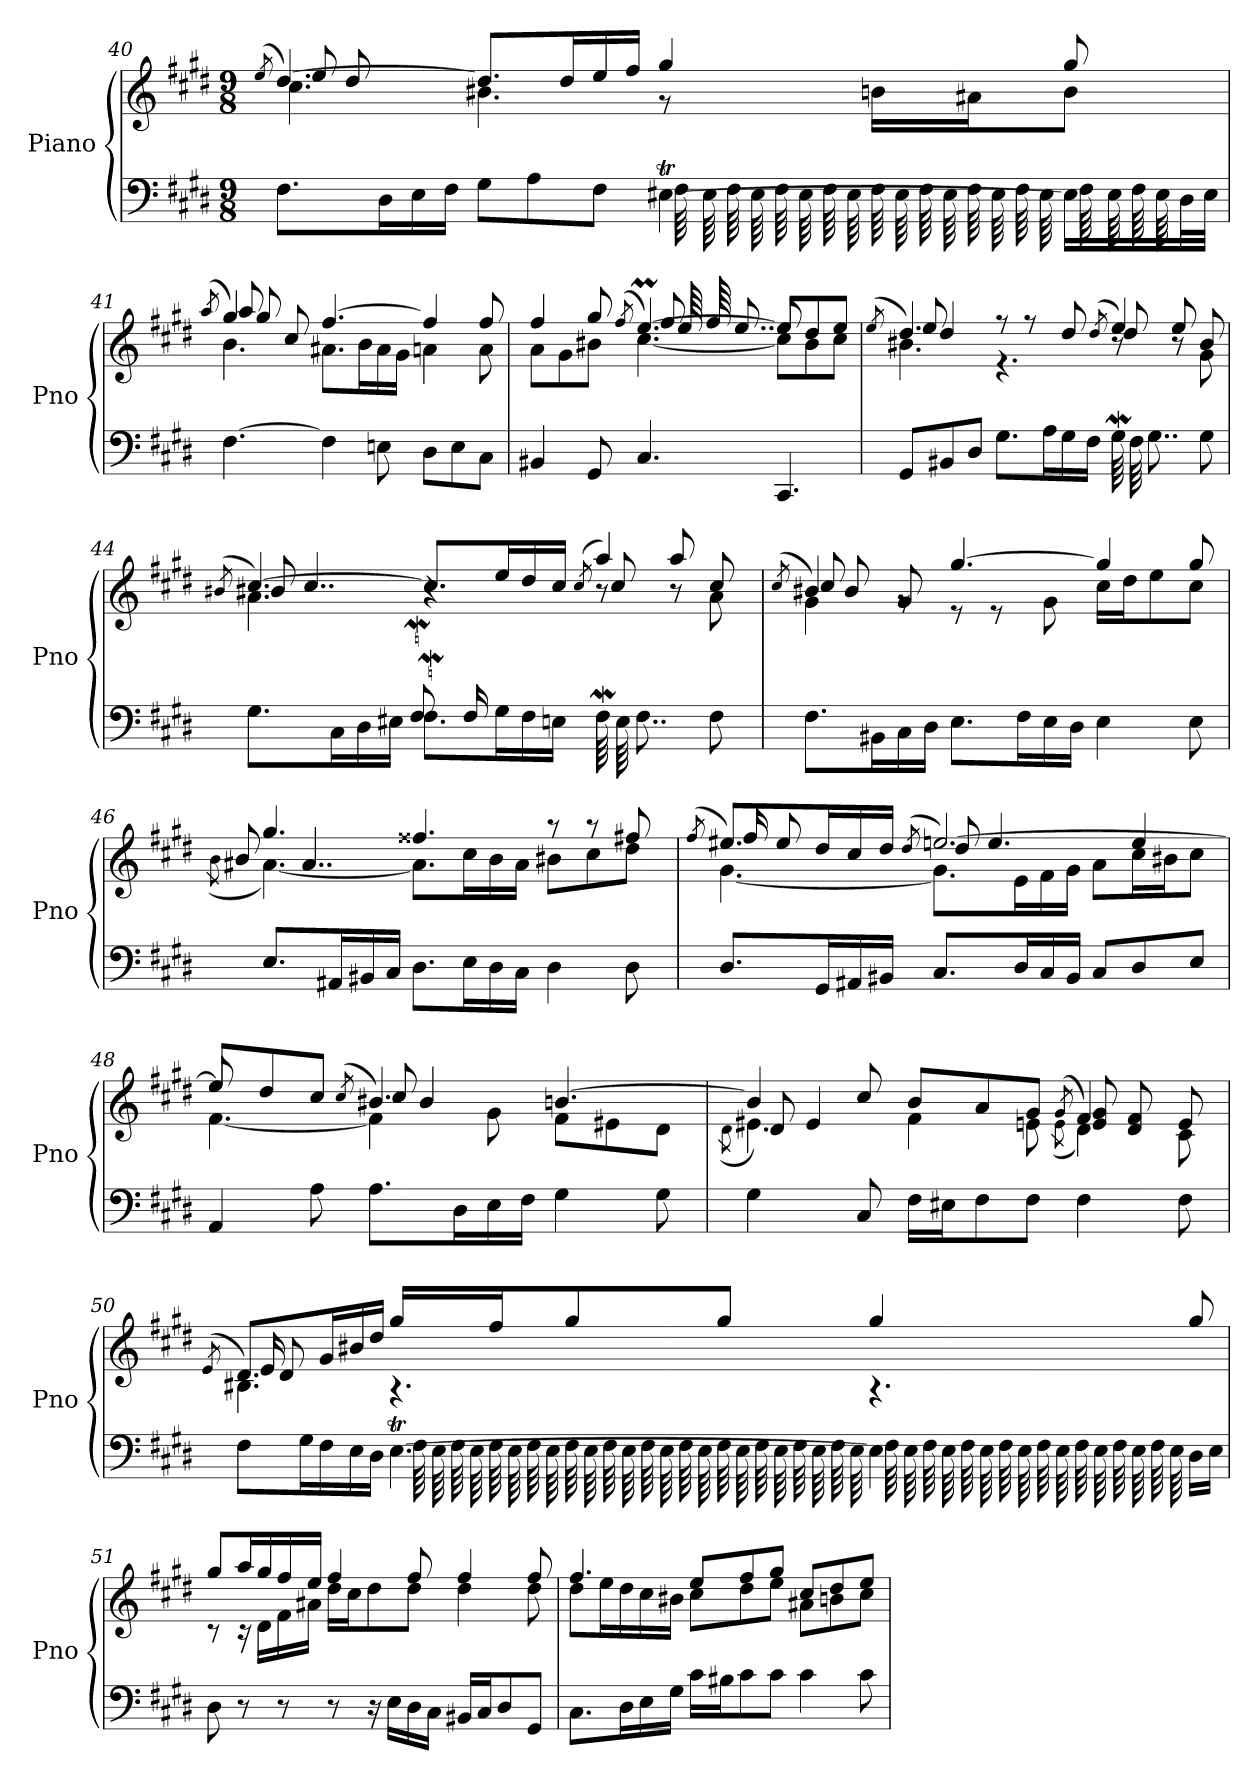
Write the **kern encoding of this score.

**kern	**kern
*part1	*part1
*staff2	*staff1
*I"Piano	*
*I'Pno	*
*clefF4	*clefG2
*k[f#c#g#d#]	*k[f#c#g#d#]
*M9/8	*M9/8
=40	=40
.	(>8qee/
*^	*^
*	*	*	*^
8.F#\L	2.ryy	[4.dd#/)	4.cc#\	8ee
.	.	.	.	8dd#
16D#\L	.	.	.	.
16E\	.	.	.	2..ryy
16F#\JJ	.	.	.	.
8G#\L	.	8.dd#/L]	4.b#X\	.
8A\	.	.	.	.
.	.	16dd#/L	.	.
8F#\J	.	16ee/	.	.
.	.	16ff#/JJ	.	.
[4E#Xt\	64F#	4gg#/	8r	.
.	64E#	.	.	.
.	64F#	.	.	.
.	64E#	.	.	.
.	64F#	.	.	.
.	64E#	.	.	.
.	64F#	.	.	.
.	64E#	.	.	.
.	64F#	.	16bn\LL	.
.	64E#	.	.	.
.	64F#	.	.	.
.	64E#	.	.	.
.	64F#	.	16a#X\J	.
.	64E#	.	.	.
.	64F#	.	.	.
.	64E#	.	.	.
16E#\LL]	64F#	8gg#/	8b\J	.
.	64E#	.	.	.
.	64F#	.	.	.
.	64E#	.	.	.
32D#\L	16ryy	.	.	.
32E#\JJJ	.	.	.	.
*v	*v	*	*	*
!!LO:LB:g=z	!!	!!
=41	=41	=41	=41
.	(>8qaa/	.	.
[4.F#\	4gg#/)	4.b\	8aa
.	.	.	8gg#
.	8cc#/	.	2..ryy
4F#\]	[4.ff#/	8.a#X\L	.
.	.	16b\L	.
8En\	.	16a#\	.
.	.	16g#\JJ	.
8D#\L	4ff#/]	4an\	.
8E\	.	.	.
8C#\J	8ff#/	8a\	.
=42	=42	=42	=42
4BB#X/	4ff#/	8a\L	4.ryy
.	.	8g#\	.
8GG#/	8gg#/	8b#X\J	.
.	(>8qff#/	.	.
4.C#/	[4.eeM/)	[4.cc#\	8ff#
.	.	.	64ee
.	.	.	64ff#
.	.	.	8..ee
4.CC#/	8ee/L]	8cc#\L]	8ee
.	8dd#/	8b#\	4ryy
.	8ee/J	8cc#\J	.
=43	=43	=43	=43
.	(>8qee/	.	.
*^	*	*	*
8GG#/L	2.ryy	4.dd#/)	4.b#X\	8ee
8BB#X/	.	.	.	4dd#
8D#/J	.	.	.	.
8.G#\L	.	8r	4.r	4.ryy
.	.	8r	.	.
16A\L	.	.	.	.
16G#\	.	8dd#/	.	.
16F#\JJ	.	.	.	.
.	.	(8qdd#/	.	.
4G#W\	64G#	4ee/)	8r	8dd#
.	64F#	.	.	.
.	8..G#	.	.	.
.	.	.	8r	8ee
8G#\	8ryy	8b#/	8g#\	8ryy
*v	*v	*	*	*
!!LO:LB:g=z	!!	!!
=44	=44	=44	=44
.	(>8qb#X/	.	.
*^	*	*	*
*	*^	*	*	*
8.G#\L	2.ryy	4.ryy	[4.cc#/)	4.a\	8b#
.	.	.	.	.	4..cc#
16C#\L	.	.	.	.	.
16D#\	.	.	.	.	.
16E#X\JJ	.	.	.	.	.
8.F#W\L	.	8F#W	8.cc#/L]	4.r	.
.	.	16F#	.	.	.
16G#\L	.	2ryy	16ee/L	.	8.ryy
16F#\	.	.	16dd#/	.	.
16En\JJ	.	.	16cc#/JJ	.	.
.	.	.	(>8qcc#/	.	.
4F#W\	64F#	.	4aa/)	8r	8cc#
.	64E	.	.	.	.
.	8..F#	.	.	.	.
.	.	.	.	8r	8aa
8F#\	8ryy	.	8cc#/	8a\	8ryy
.	.	16ryy	.	.	.
*v	*v	*v	*	*	*
=45	=45	=45	=45
.	(>8qcc#/	.	.
8.F#\L	4b#X/)	4g#\	8cc#
.	.	.	8b#
16BB#X\L	.	.	.
16C#\	8g#/	8rg	2..ryy
16D#\JJ	.	.	.
8.E\L	[4.gg#/	8r	.
.	.	8r	.
16F#\L	.	.	.
16E\	.	8g#\	.
16D#\JJ	.	.	.
4E\	4gg#/]	16cc#\LL	.
.	.	16dd#\J	.
.	.	8ee\	.
8E\	8gg#/	8cc#\J	.
=46	=46	=46	=46
.	.	(8qb\	.
8.E/L	4.gg#/	[4.a#X\)	8b
.	.	.	4..a#
16AA#X/L	.	.	.
16BB#X/	.	.	.
16C#/JJ	.	.	.
8.D#\L	4.ff##X/	8.a#\L]	.
16E\L	.	16cc#\L	2ryy
16D#\	.	16b\	.
16C#\JJ	.	16a#\JJ	.
4D#\	8r	8b#X\L	.
.	8r	8cc#\	.
8D#\	8ff#X/	8dd#\J	.
.	.	.	16ryy
!!LO:LB:g=z	!!	!!
=47	=47	=47	=47
.	(>8qff#/	.	.
8.D#/L	8.ee#X/L)	[4.g#\	16ff#
.	.	.	8ee#
16GG#/L	16dd#/L	.	8.ryy
16AA#X/	16cc#/	.	.
16BB#X/JJ	16dd#/JJ	.	.
.	(>8qdd#/	.	.
8.C#/L	[2.een/)	8.g#\L]	8dd#
.	.	.	4.ee
16D#/L	.	16e\L	.
16C#/	.	16f#\	.
16BB#/JJ	.	16g#\JJ	.
8C#/L	.	8a\L	.
8D#/	.	16cc#\L	4ee
.	.	16b#X\J	.
8E/J	.	8cc#\J	.
=48	=48	=48	=48
4AA/	8ee/L]	[4.f#\	8ee
.	8dd#/	.	4ryy
8A\	8cc#/J	.	.
.	(>8qcc#/	.	.
8.A\L	4.b#X/)	4f#\]	8cc#
.	.	.	4b#
16D#\L	.	.	.
16E\	.	8g#\	.
16F#\JJ	.	.	.
4G#\	[4.bn/	8f#\L	4.ryy
.	.	8e#X\	.
8G#\	.	8d#\J	.
=49	=49	=49	=49
.	.	(8qd#\	.
4G#\	4b/]	4.e#X\)	8d#
.	.	.	4e#
8C#/	8cc#/	.	.
16F#\LL	8b/L	4f#\	4.ryy
16E#X\J	.	.	.
8F#\	8a/	.	.
8F#\J	8g#/J	8en\	.
.	(>8qg#/	(8qe\	.
4F#\	4f#/)	4d#\)	8e 8g#!
.	.	.	8d# 8f#!
8F#\	8e/	8c#\	8ryy
!!LO:LB:g=z	!!	!!
=50	=50	=50	=50
.	(>8qe/	.	.
*^	*	*	*
8F#\L	4.ryy	8.d#/L)	4.B#X\	16e
.	.	.	.	8d#
16G#\L	.	.	.	.
16F#\	.	16g#/L	.	2...ryy
16E\	.	16b#X/	.	.
16D#\JJ	.	16dd#/JJ	.	.
[4.ET\	64F#	16gg#/LL	4.r	.
.	64E	.	.	.
.	64F#	.	.	.
.	64E	.	.	.
.	64F#	16ff#/J	.	.
.	64E	.	.	.
.	64F#	.	.	.
.	64E	.	.	.
.	64F#	8gg#/	.	.
.	64E	.	.	.
.	64F#	.	.	.
.	64E	.	.	.
.	64F#	.	.	.
.	64E	.	.	.
.	64F#	.	.	.
.	64E	.	.	.
.	64F#	8gg#/J	.	.
.	64E	.	.	.
.	64F#	.	.	.
.	64E	.	.	.
.	64F#	.	.	.
.	64E	.	.	.
.	64F#	.	.	.
.	64E	.	.	.
4E\]	64F#	4gg#/	4.r	.
.	64E	.	.	.
.	64F#	.	.	.
.	64E	.	.	.
.	64F#	.	.	.
.	64E	.	.	.
.	64F#	.	.	.
.	64E	.	.	.
.	64F#	.	.	.
.	64E	.	.	.
.	64F#	.	.	.
.	64E	.	.	.
.	64F#	.	.	.
.	64E	.	.	.
.	64F#	.	.	.
.	64E	.	.	.
16D#\LL	8ryy	8gg#/	.	.
16E\JJ	.	.	.	.
*v	*v	*	*	*
*	*	*v	*v
=51	=51	=51
8D#\	8gg#/L	8r
8r	16aa/L	16r
.	16gg#/	16d#\LL
8r	16ff#/	16f#\
.	16ee/JJ	16a#X\JJ
8r	4ff#/	16dd#\LL
.	.	16cc#\J
16r	.	8dd#\
16E\LL	.	.
16D#\	8ff#/	8dd#\J
16C#\JJ	.	.
16BB#X/LL	4ff#/	4dd#\
16C#/J	.	.
8D#/	.	.
8GG#/J	8ff#/	8dd#\
=52	=52	=52
8.C#\L	4.ff#/	8dd#\L
.	.	16ee\L
16D#\L	.	16dd#\
16E\	.	16cc#\
16G#\JJ	.	16b#X\JJ
16c#\LL	8ee/L	8cc#\L
16B#X\J	.	.
8c#\	8ff#/	8dd#\
8c#\J	8gg#/J	8ee\J
4c#\	8cc#/L	8a#X\L
.	8dd#/	8bn\
8c#\	8ee/J	8cc#\J
*	*v	*v
=	=
*-	*-
